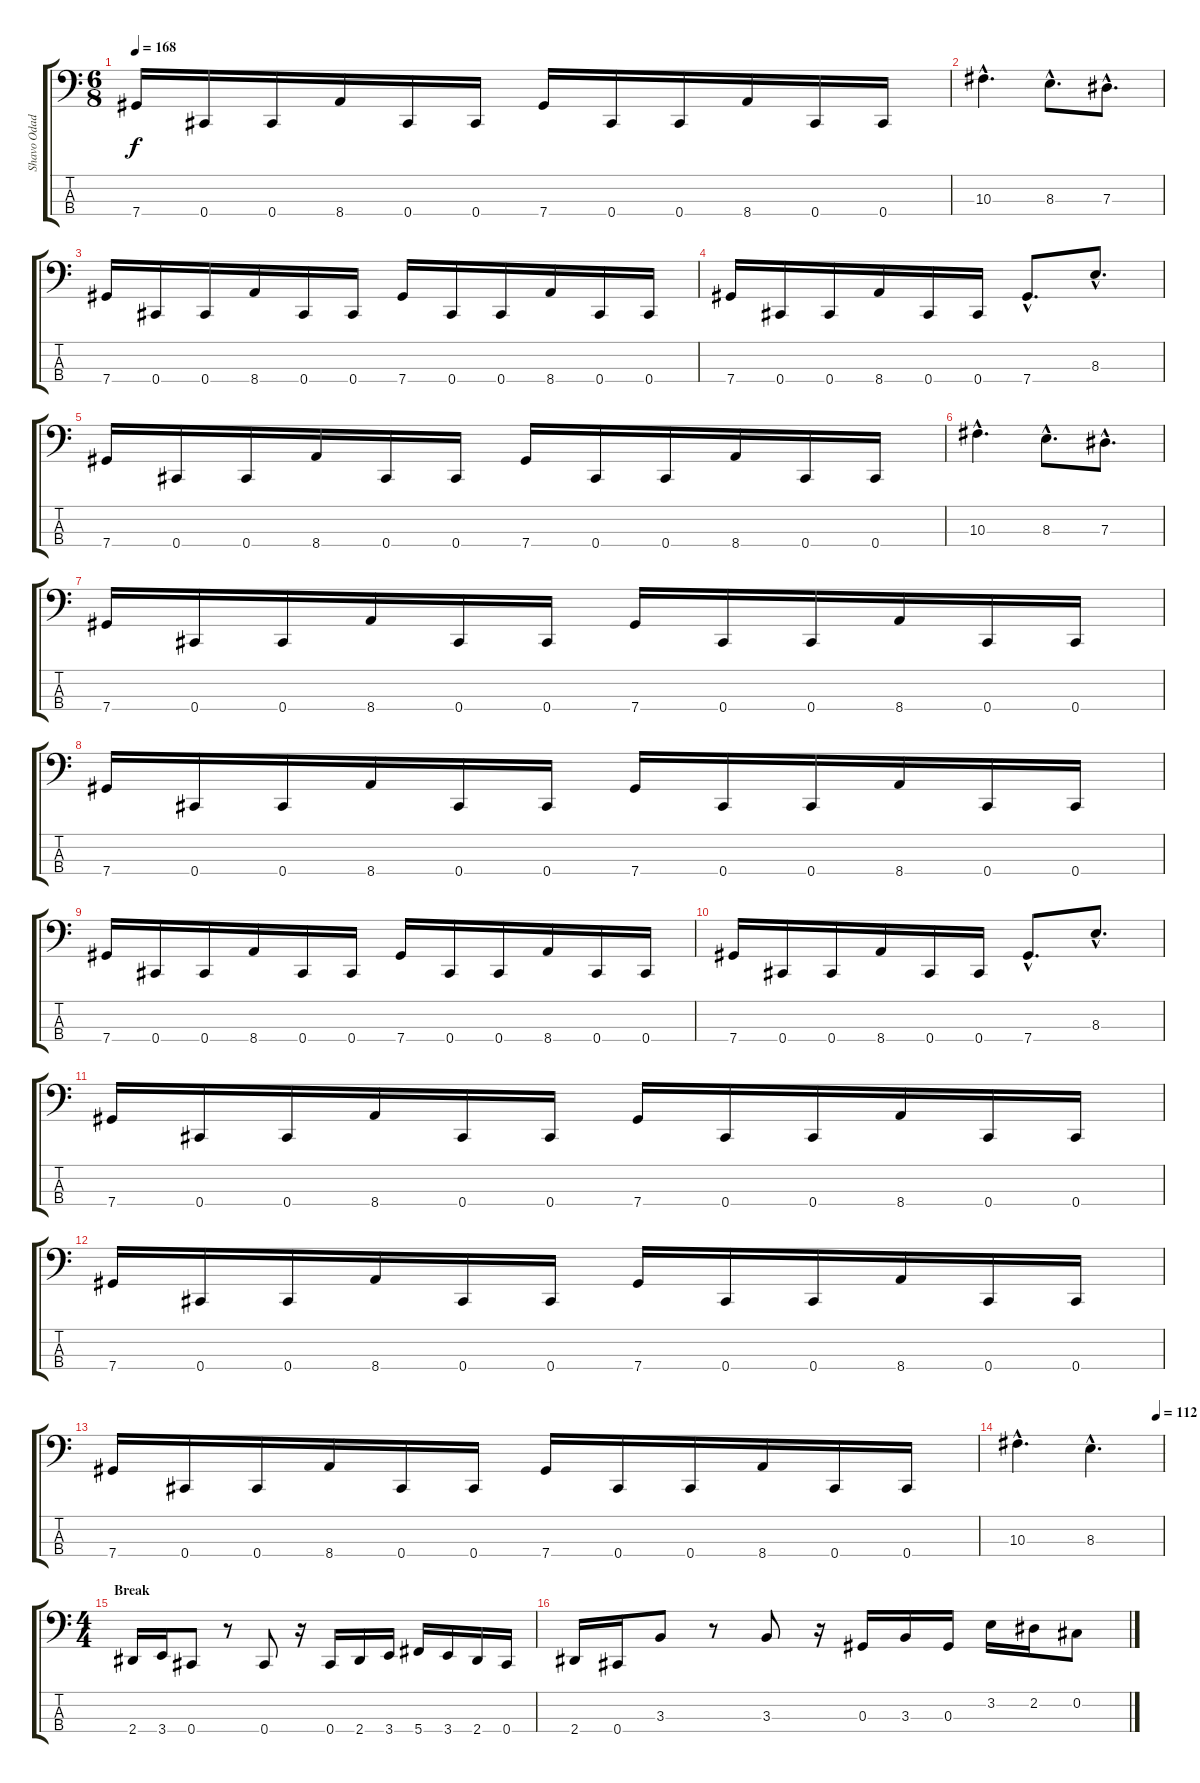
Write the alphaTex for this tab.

\track ("Shavo Odadjian" "Shavo Odad") {instrument electricbassfinger}
\staff {score tabs}
\tuning (Gb2 Db2 Ab1 Db1) {hide}
\ts (6 8)
\tempo 168
\clef f4
\ks c
7.4.16{dy f} 0.4.16 0.4.16 8.4.16 0.4.16 0.4.16 7.4.16 0.4.16 0.4.16 8.4.16 0.4.16 0.4.16 |
10.3{hac}.4{d} 8.3{hac}.8{d} 7.3{hac}.8{d} |
7.4.16 0.4.16 0.4.16 8.4.16 0.4.16 0.4.16 7.4.16 0.4.16 0.4.16 8.4.16 0.4.16 0.4.16 |
7.4.16 0.4.16 0.4.16 8.4.16 0.4.16 0.4.16 7.4{hac}.8{d} 8.3{hac}.8{d} |
7.4.16 0.4.16 0.4.16 8.4.16 0.4.16 0.4.16 7.4.16 0.4.16 0.4.16 8.4.16 0.4.16 0.4.16 |
10.3{hac}.4{d} 8.3{hac}.8{d} 7.3{hac}.8{d} |
7.4.16 0.4.16 0.4.16 8.4.16 0.4.16 0.4.16 7.4.16 0.4.16 0.4.16 8.4.16 0.4.16 0.4.16 |
7.4.16 0.4.16 0.4.16 8.4.16 0.4.16 0.4.16 7.4.16 0.4.16 0.4.16 8.4.16 0.4.16 0.4.16 |
7.4.16 0.4.16 0.4.16 8.4.16 0.4.16 0.4.16 7.4.16 0.4.16 0.4.16 8.4.16 0.4.16 0.4.16 |
7.4.16 0.4.16 0.4.16 8.4.16 0.4.16 0.4.16 7.4{hac}.8{d} 8.3{hac}.8{d} |
7.4.16 0.4.16 0.4.16 8.4.16 0.4.16 0.4.16 7.4.16 0.4.16 0.4.16 8.4.16 0.4.16 0.4.16 |
7.4.16 0.4.16 0.4.16 8.4.16 0.4.16 0.4.16 7.4.16 0.4.16 0.4.16 8.4.16 0.4.16 0.4.16 |
7.4.16 0.4.16 0.4.16 8.4.16 0.4.16 0.4.16 7.4.16 0.4.16 0.4.16 8.4.16 0.4.16 0.4.16 |
\tempo (112 0.9583333333333334)
10.3{hac}.4{d} 8.3{hac}.4{d} |
\ts (4 4)
\section ("" "Break")
2.4.16{instrument electricbassfinger} 3.4.16 0.4.8 r.8 0.4.8 r.16 0.4.16 2.4.16 3.4.16 5.4.16 3.4.16 2.4.16 0.4.16 |
2.4.16 0.4.16 3.3.8 r.8 3.3.8 r.16 0.3.16 3.3.16 0.3.16 3.2.16 2.2.16 0.2.8
